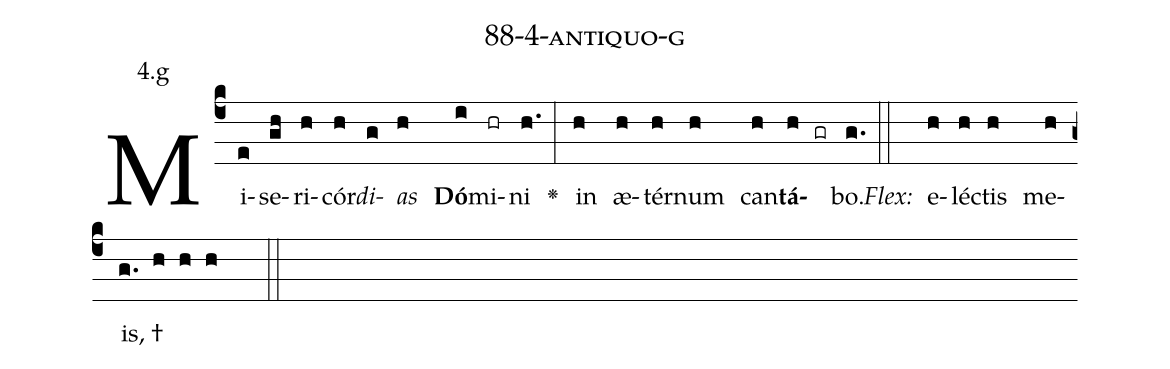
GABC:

name: 88-4-antiquo-g;
annotation: 4.g;
%%
(c4)Mi(e)se(gh)ri(h)cór(h)<i>di</i>(g)<i>as</i>(h) <b>Dó</b>(i)mi(hr)ni(h.) <v>\greheightstar</v>(:) in(h) æ(h)tér(h)num(h) can(h)<b>tá</b>(h gr)bo.(g.) (::)
<i>Flex:</i>()  e(h)léc(h)tis(h) me(h)is, †(g. h h h  ::)

%E(h) u(h) o(h) u(h) a(h) e.(g.) (::)
